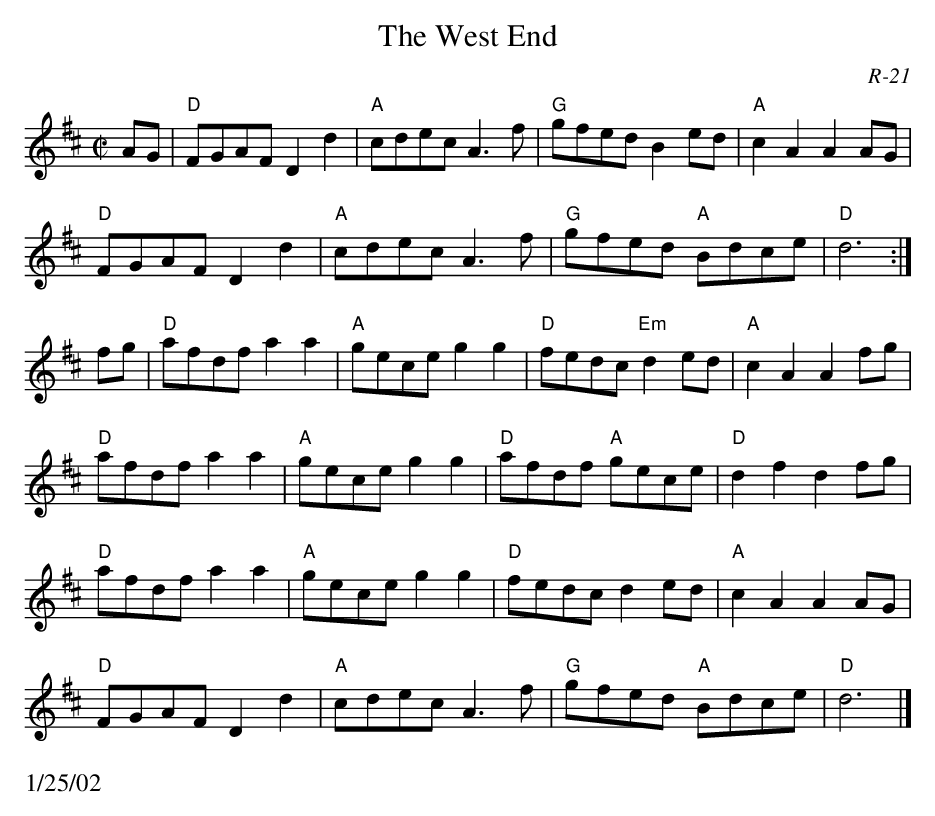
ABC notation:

X:1
T: West End, The
C: R-21
M: C|
K: D
AG| "D"FGAF D2d2| "A"cdec A3f| "G"gfed    B2ed| "A"c2A2 A2AG|
    "D"FGAF D2d2| "A"cdec A3f| "G"gfed "A"Bdce| "D"d6 :|
\
fg| "D"afdf a2a2| "A"gece g2g2| "D"fedc "Em"d2ed| "A"c2A2 A2fg|
    "D"afdf a2a2| "A"gece g2g2| "D"afdf "A"gece| "D"d2f2 d2fg|
    "D"afdf a2a2| "A"gece g2g2| "D"fedc    d2ed| "A"c2A2 A2AG|
    "D"FGAF D2d2| "A"cdec A3f | "G"gfed "A"Bdce| "D"d6 |]
